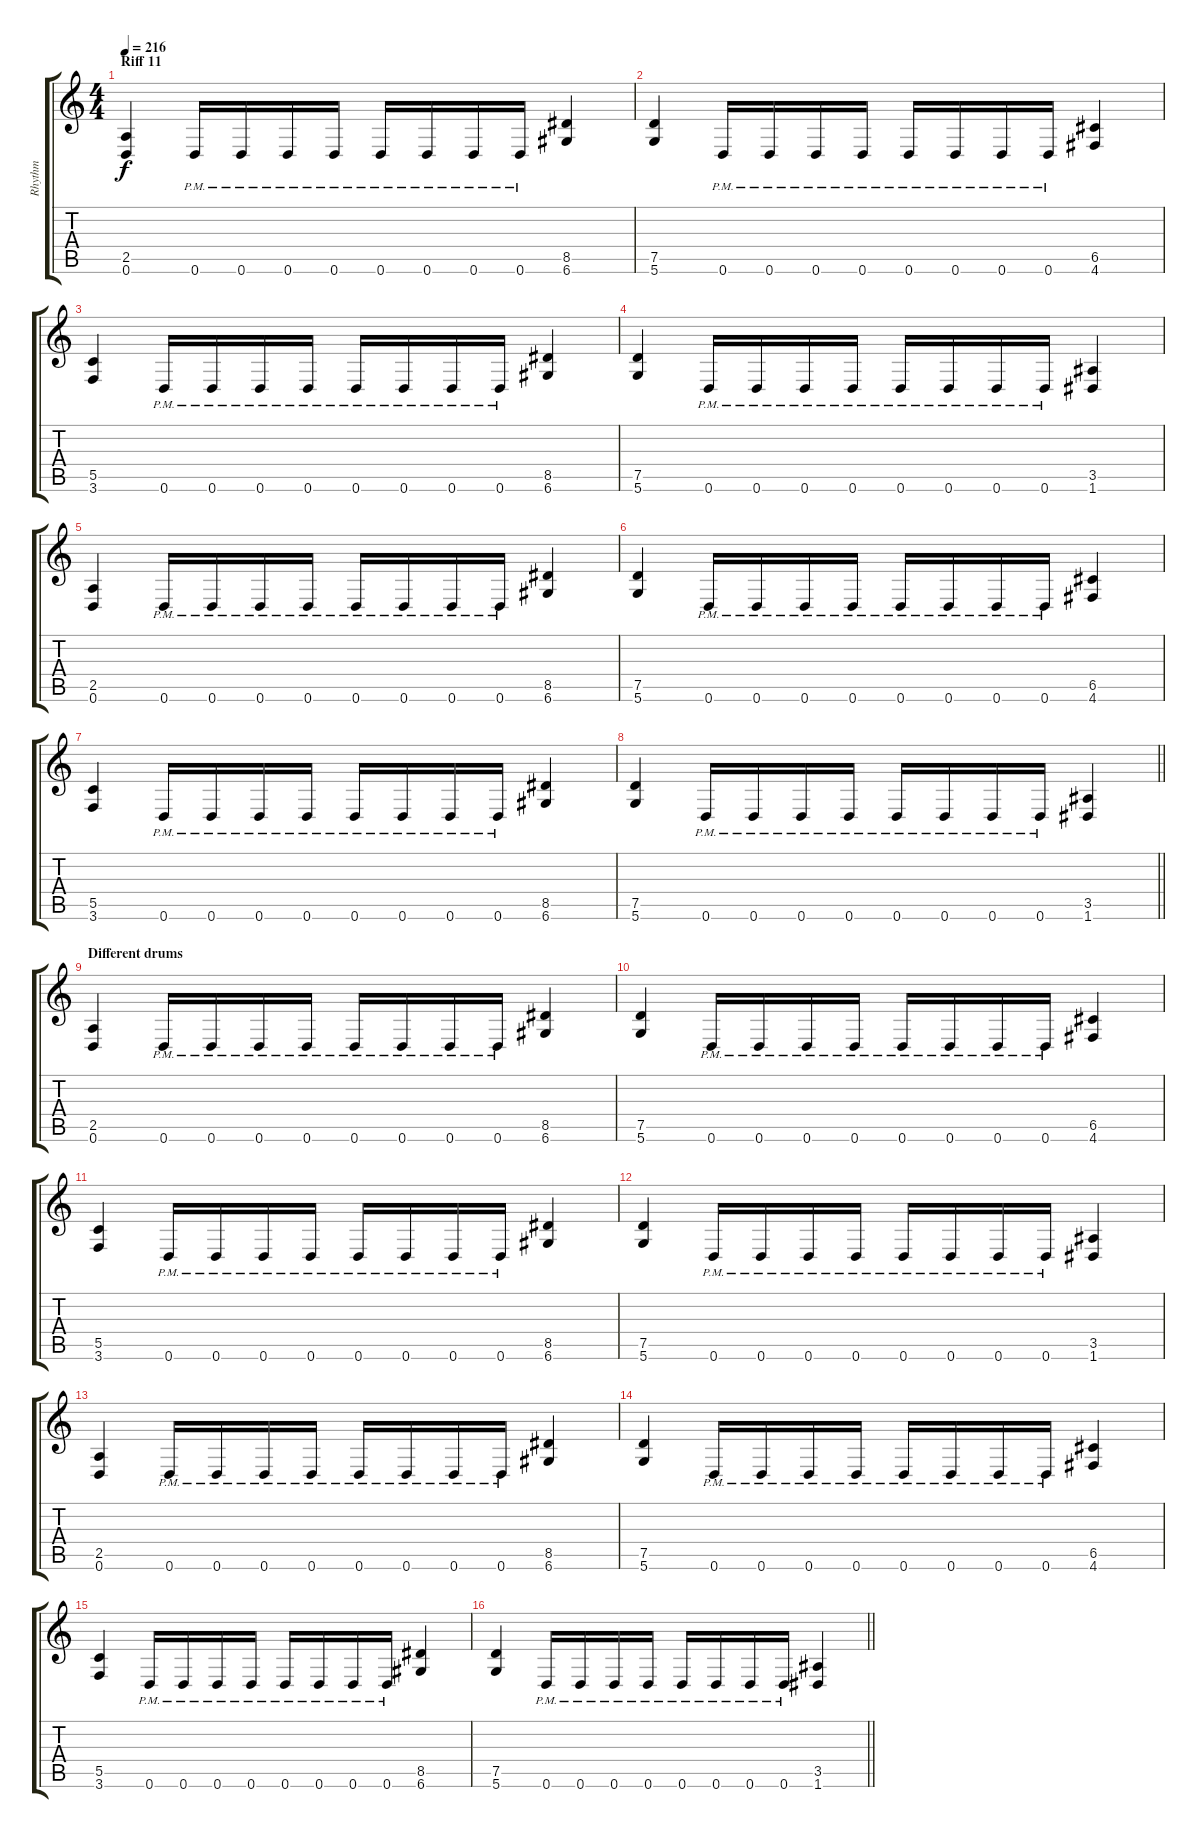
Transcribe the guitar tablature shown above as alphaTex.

\track ("Rhythm" "Rhythm") {instrument distortionguitar}
\staff {score tabs}
\tuning (D4 A3 F3 C3 G2 D2) {hide}
\ts (4 4)
\section ("" "Riff 11")
\tempo 216
\clef g2
\ks c
(2.5 0.6).4{dy f} 0.6{pm}.16 0.6{pm}.16 0.6{pm}.16 0.6{pm}.16 0.6{pm}.16 0.6{pm}.16 0.6{pm}.16 0.6{pm}.16 (8.5 6.6).4 |
(7.5 5.6).4 0.6{pm}.16 0.6{pm}.16 0.6{pm}.16 0.6{pm}.16 0.6{pm}.16 0.6{pm}.16 0.6{pm}.16 0.6{pm}.16 (6.5 4.6).4 |
(5.5 3.6).4 0.6{pm}.16 0.6{pm}.16 0.6{pm}.16 0.6{pm}.16 0.6{pm}.16 0.6{pm}.16 0.6{pm}.16 0.6{pm}.16 (8.5 6.6).4 |
(7.5 5.6).4 0.6{pm}.16 0.6{pm}.16 0.6{pm}.16 0.6{pm}.16 0.6{pm}.16 0.6{pm}.16 0.6{pm}.16 0.6{pm}.16 (3.5 1.6).4 |
(2.5 0.6).4 0.6{pm}.16 0.6{pm}.16 0.6{pm}.16 0.6{pm}.16 0.6{pm}.16 0.6{pm}.16 0.6{pm}.16 0.6{pm}.16 (8.5 6.6).4 |
(7.5 5.6).4 0.6{pm}.16 0.6{pm}.16 0.6{pm}.16 0.6{pm}.16 0.6{pm}.16 0.6{pm}.16 0.6{pm}.16 0.6{pm}.16 (6.5 4.6).4 |
(5.5 3.6).4 0.6{pm}.16 0.6{pm}.16 0.6{pm}.16 0.6{pm}.16 0.6{pm}.16 0.6{pm}.16 0.6{pm}.16 0.6{pm}.16 (8.5 6.6).4 |
\barLineRight lightlight
(7.5 5.6).4 0.6{pm}.16 0.6{pm}.16 0.6{pm}.16 0.6{pm}.16 0.6{pm}.16 0.6{pm}.16 0.6{pm}.16 0.6{pm}.16 (3.5 1.6).4 |
\section ("" "Different drums")
(2.5 0.6).4 0.6{pm}.16 0.6{pm}.16 0.6{pm}.16 0.6{pm}.16 0.6{pm}.16 0.6{pm}.16 0.6{pm}.16 0.6{pm}.16 (8.5 6.6).4 |
(7.5 5.6).4 0.6{pm}.16 0.6{pm}.16 0.6{pm}.16 0.6{pm}.16 0.6{pm}.16 0.6{pm}.16 0.6{pm}.16 0.6{pm}.16 (6.5 4.6).4 |
(5.5 3.6).4 0.6{pm}.16 0.6{pm}.16 0.6{pm}.16 0.6{pm}.16 0.6{pm}.16 0.6{pm}.16 0.6{pm}.16 0.6{pm}.16 (8.5 6.6).4 |
(7.5 5.6).4 0.6{pm}.16 0.6{pm}.16 0.6{pm}.16 0.6{pm}.16 0.6{pm}.16 0.6{pm}.16 0.6{pm}.16 0.6{pm}.16 (3.5 1.6).4 |
(2.5 0.6).4 0.6{pm}.16 0.6{pm}.16 0.6{pm}.16 0.6{pm}.16 0.6{pm}.16 0.6{pm}.16 0.6{pm}.16 0.6{pm}.16 (8.5 6.6).4 |
(7.5 5.6).4 0.6{pm}.16 0.6{pm}.16 0.6{pm}.16 0.6{pm}.16 0.6{pm}.16 0.6{pm}.16 0.6{pm}.16 0.6{pm}.16 (6.5 4.6).4 |
(5.5 3.6).4 0.6{pm}.16 0.6{pm}.16 0.6{pm}.16 0.6{pm}.16 0.6{pm}.16 0.6{pm}.16 0.6{pm}.16 0.6{pm}.16 (8.5 6.6).4 |
\barLineRight lightlight
(7.5 5.6).4 0.6{pm}.16 0.6{pm}.16 0.6{pm}.16 0.6{pm}.16 0.6{pm}.16 0.6{pm}.16 0.6{pm}.16 0.6{pm}.16 (3.5 1.6).4
